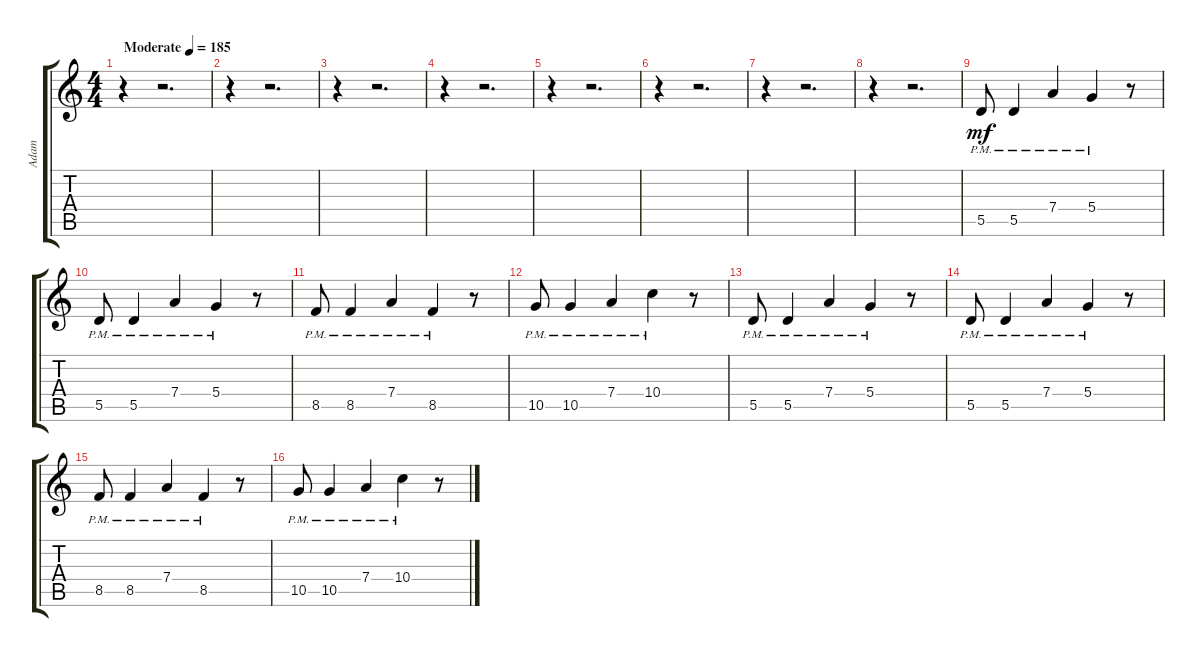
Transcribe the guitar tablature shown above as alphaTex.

\track ("Adam" "Adam") {instrument electricguitarjazz}
\staff {score tabs}
\tuning (E4 B3 G3 D3 A2 D2) {hide}
\ts (4 4)
\tempo (185 "Moderate")
\clef g2
\ks c
r.4{dy mf instrument electricguitarjazz} r.2{d} |
r.4 r.2{d} |
r.4 r.2{d} |
r.4 r.2{d} |
r.4 r.2{d} |
r.4 r.2{d} |
r.4 r.2{d} |
r.4 r.2{d} |
5.5{pm}.8 5.5{pm}.4 7.4{pm}.4 5.4{pm}.4 r.8 |
5.5{pm}.8 5.5{pm}.4 7.4{pm}.4 5.4{pm}.4 r.8 |
8.5{pm}.8 8.5{pm}.4 7.4{pm}.4 8.5{pm}.4 r.8 |
10.5{pm}.8 10.5{pm}.4 7.4{pm}.4 10.4{pm}.4 r.8 |
5.5{pm}.8 5.5{pm}.4 7.4{pm}.4 5.4{pm}.4 r.8 |
5.5{pm}.8 5.5{pm}.4 7.4{pm}.4 5.4{pm}.4 r.8 |
8.5{pm}.8 8.5{pm}.4 7.4{pm}.4 8.5{pm}.4 r.8 |
10.5{pm}.8 10.5{pm}.4 7.4{pm}.4 10.4{pm}.4 r.8
